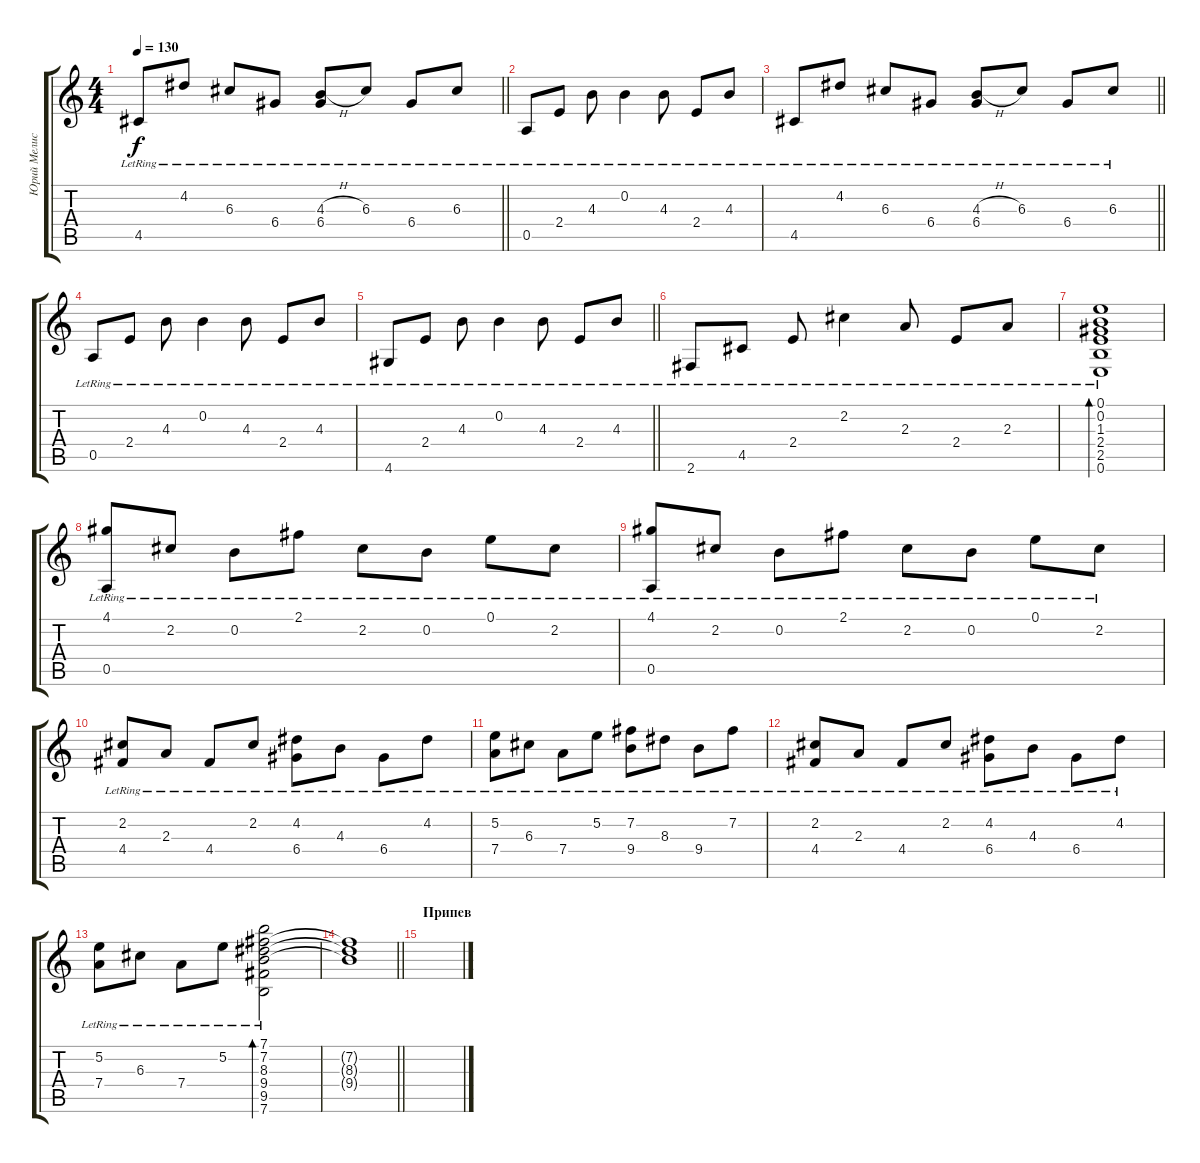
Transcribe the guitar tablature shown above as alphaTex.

\track ("Юрий Мелисов" "Юрий Мелис") {instrument acousticguitarsteel}
\staff {score tabs}
\tuning (E4 B3 G3 D3 A2 E2) {hide}
\ts (4 4)
\tempo 130
\clef g2
\barLineRight lightlight
\ks c
4.5{lr}.8{dy f} 4.2{lr}.8 6.3{lr}.8 6.4{lr}.8 (4.3{h lr} 6.4{lr}).8 6.3{lr}.8 6.4{lr}.8 6.3{lr}.8 |
0.5{lr}.8 2.4{lr}.8 4.3{lr}.8 0.2{lr}.4 4.3{lr}.8 2.4{lr}.8 4.3{lr}.8 |
\barLineRight lightlight
4.5{lr}.8 4.2{lr}.8 6.3{lr}.8 6.4{lr}.8 (4.3{h lr} 6.4{lr}).8 6.3{lr}.8 6.4{lr}.8 6.3{lr}.8 |
0.5{lr}.8 2.4{lr}.8 4.3{lr}.8 0.2{lr}.4 4.3{lr}.8 2.4{lr}.8 4.3{lr}.8 |
\barLineRight lightlight
4.6{lr}.8 2.4{lr}.8 4.3{lr}.8 0.2{lr}.4 4.3{lr}.8 2.4{lr}.8 4.3{lr}.8 |
2.6{lr}.8 4.5{lr}.8 2.4{lr}.8 2.2{lr}.4 2.3{lr}.8 2.4{lr}.8 2.3{lr}.8 |
(0.1{lr} 0.2{lr} 1.3{lr} 2.4{lr} 2.5{lr} 0.6{lr}).1{bd 240} |
(4.1{lr} 0.5{lr}).8 2.2{lr}.8 0.2{lr}.8 2.1{lr}.8 2.2{lr}.8 0.2{lr}.8 0.1{lr}.8 2.2{lr}.8 |
(4.1{lr} 0.5{lr}).8 2.2{lr}.8 0.2{lr}.8 2.1{lr}.8 2.2{lr}.8 0.2{lr}.8 0.1{lr}.8 2.2{lr}.8 |
(2.2{lr} 4.4{lr}).8 2.3{lr}.8 4.4{lr}.8 2.2{lr}.8 (4.2{lr} 6.4{lr}).8 4.3{lr}.8 6.4{lr}.8 4.2{lr}.8 |
(5.2{lr} 7.4{lr}).8 6.3{lr}.8 7.4{lr}.8 5.2{lr}.8 (7.2{lr} 9.4{lr}).8 8.3{lr}.8 9.4{lr}.8 7.2{lr}.8 |
(2.2{lr} 4.4{lr}).8 2.3{lr}.8 4.4{lr}.8 2.2{lr}.8 (4.2{lr} 6.4{lr}).8 4.3{lr}.8 6.4{lr}.8 4.2{lr}.8 |
(5.2{lr} 7.4{lr}).8 6.3{lr}.8 7.4{lr}.8 5.2{lr}.8 (7.1{lr} 7.2{lr} 8.3{lr} 9.4{lr} 9.5{lr} 7.6{lr}).2{bd 240} |
\barLineRight lightlight
(7.2{t} 8.3{t} 9.4{t}).1 |
\section ("" "Припев")
